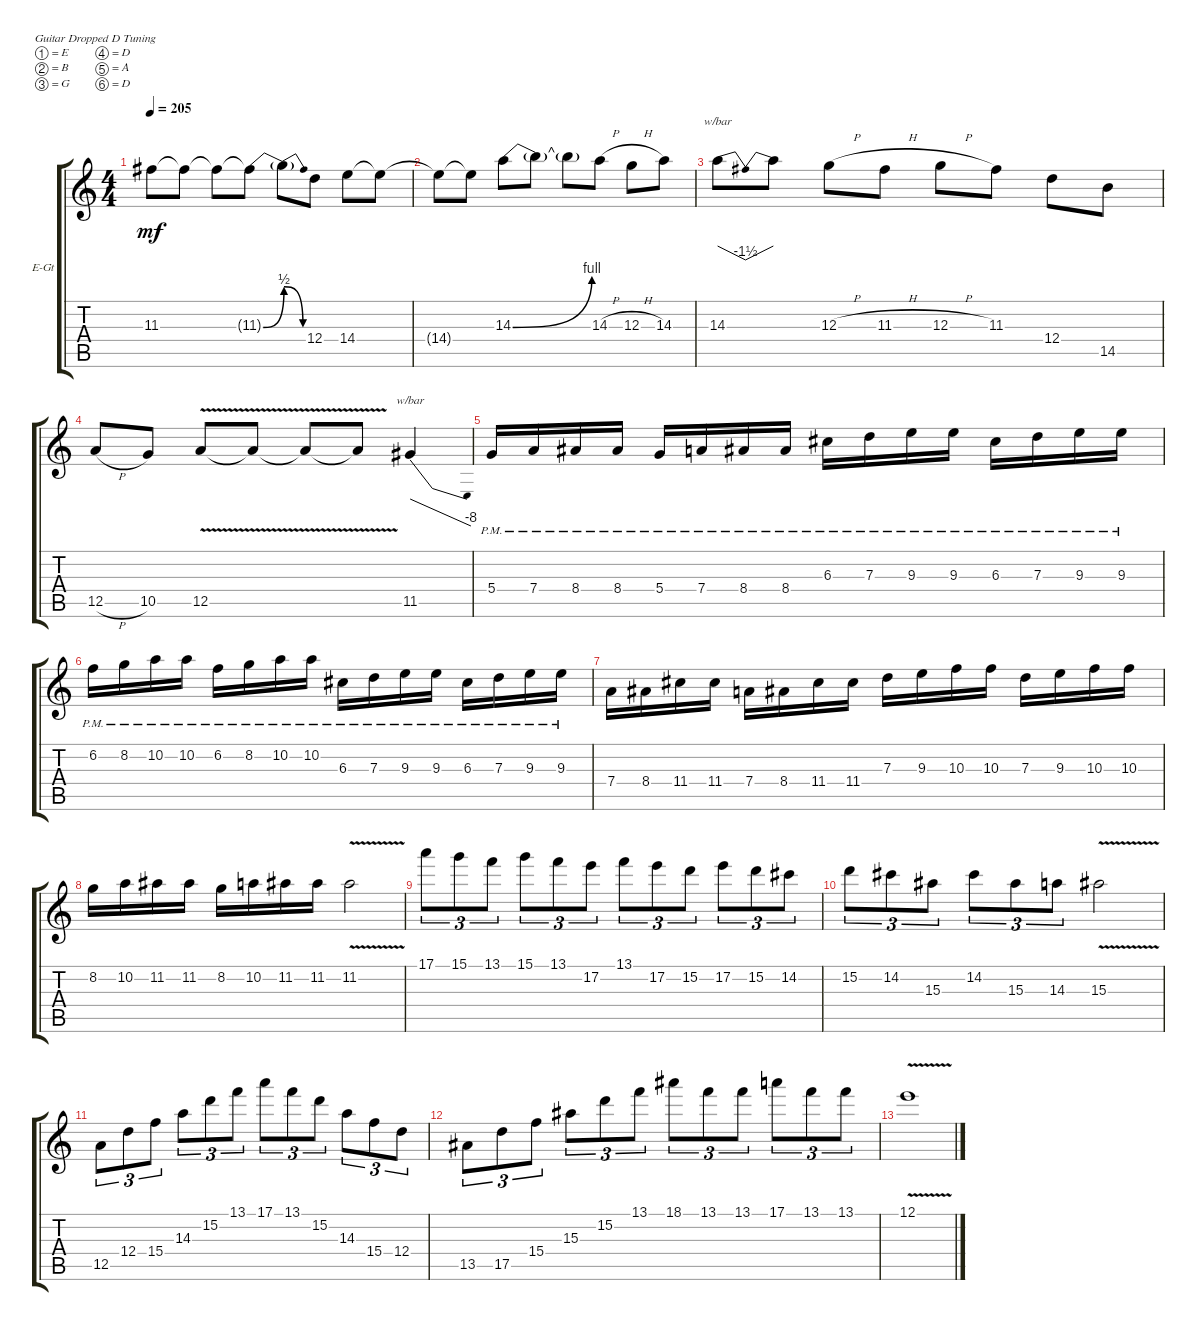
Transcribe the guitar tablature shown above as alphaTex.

\defaultSystemsLayout 4
\bracketExtendMode groupsimilarinstruments
\firstSystemTrackNameOrientation horizontal
\otherSystemsTrackNameOrientation horizontal
\track ("solo" "E-Gt") {instrument distortionguitar}
\staff {score tabs}
\tuning (E4 B3 G3 D3 A2 D2)
\ts (4 4)
\tempo 205
\clef g2
\ks c
11.3.8{dy mf} 11.3{t}.8 11.3{t}.8 11.3{be (bend 0 0 14.399999999999999 2) t}.8 11.3{be (release 0 2 15 0) t}.8 12.4.8 14.4.8 14.4{t}.8 |
14.4{t}.8 14.4{t}.8 14.3{be (bend 0 0 15 4)}.8 14.3{t}.8 14.3{t}.8 14.3{h}.8 12.3{h}.8 14.3.8 |
14.3.8{tbe (dip default 0 0 15 -6 39.6 0)} 14.3{t}.8 12.3{h}.8 11.3{h}.8 12.3{h}.8 11.3.8 12.4.8 14.5.8 |
12.5{h}.8 10.5.8 12.5{v}.8 12.5{v t}.8 12.5{v t}.8 12.5{t}.8 11.5.4{tbe (dive default 0 0 59.4 -32)} |
5.4{pm}.16 7.4{pm}.16 8.4{pm}.16 8.4{pm}.16 5.4{pm}.16 7.4{pm}.16 8.4{pm}.16 8.4{pm}.16 6.3{pm}.16 7.3{pm}.16 9.3{pm}.16 9.3{pm}.16 6.3{pm}.16 7.3{pm}.16 9.3{pm}.16 9.3{pm}.16 |
6.2{pm}.16 8.2{pm}.16 10.2{pm}.16 10.2{pm}.16 6.2{pm}.16 8.2{pm}.16 10.2{pm}.16 10.2{pm}.16 6.3{pm}.16 7.3{pm}.16 9.3{pm}.16 9.3{pm}.16 6.3{pm}.16 7.3{pm}.16 9.3{pm}.16 9.3{pm}.16 |
7.4.16 8.4.16 11.4.16 11.4.16 7.4.16 8.4.16 11.4.16 11.4.16 7.3.16 9.3.16 10.3.16 10.3.16 7.3.16 9.3.16 10.3.16 10.3.16 |
8.2.16 10.2.16 11.2.16 11.2.16 8.2.16 10.2.16 11.2.16 11.2.16 11.2{v}.2 |
17.1.8{tu (3 2)} 15.1.8{tu (3 2)} 13.1.8{tu (3 2)} 15.1.8{tu (3 2)} 13.1.8{tu (3 2)} 17.2.8{tu (3 2)} 13.1.8{tu (3 2)} 17.2.8{tu (3 2)} 15.2.8{tu (3 2)} 17.2.8{tu (3 2)} 15.2.8{tu (3 2)} 14.2.8{tu (3 2)} |
15.2.8{tu (3 2)} 14.2.8{tu (3 2)} 15.3.8{tu (3 2)} 14.2.8{tu (3 2)} 15.3.8{tu (3 2)} 14.3.8{tu (3 2)} 15.3{v}.2 |
12.5.8{tu (3 2)} 12.4.8{tu (3 2)} 15.4.8{tu (3 2)} 14.3.8{tu (3 2)} 15.2.8{tu (3 2)} 13.1.8{tu (3 2)} 17.1.8{tu (3 2)} 13.1.8{tu (3 2)} 15.2.8{tu (3 2)} 14.3.8{tu (3 2)} 15.4.8{tu (3 2)} 12.4.8{tu (3 2)} |
13.5.8{tu (3 2)} 17.5.8{tu (3 2)} 15.4.8{tu (3 2)} 15.3.8{tu (3 2)} 15.2.8{tu (3 2)} 13.1.8{tu (3 2)} 18.1.8{tu (3 2)} 13.1.8{tu (3 2)} 13.1.8{tu (3 2)} 17.1.8{tu (3 2)} 13.1.8{tu (3 2)} 13.1.8{tu (3 2)} |
12.1{v}.1
